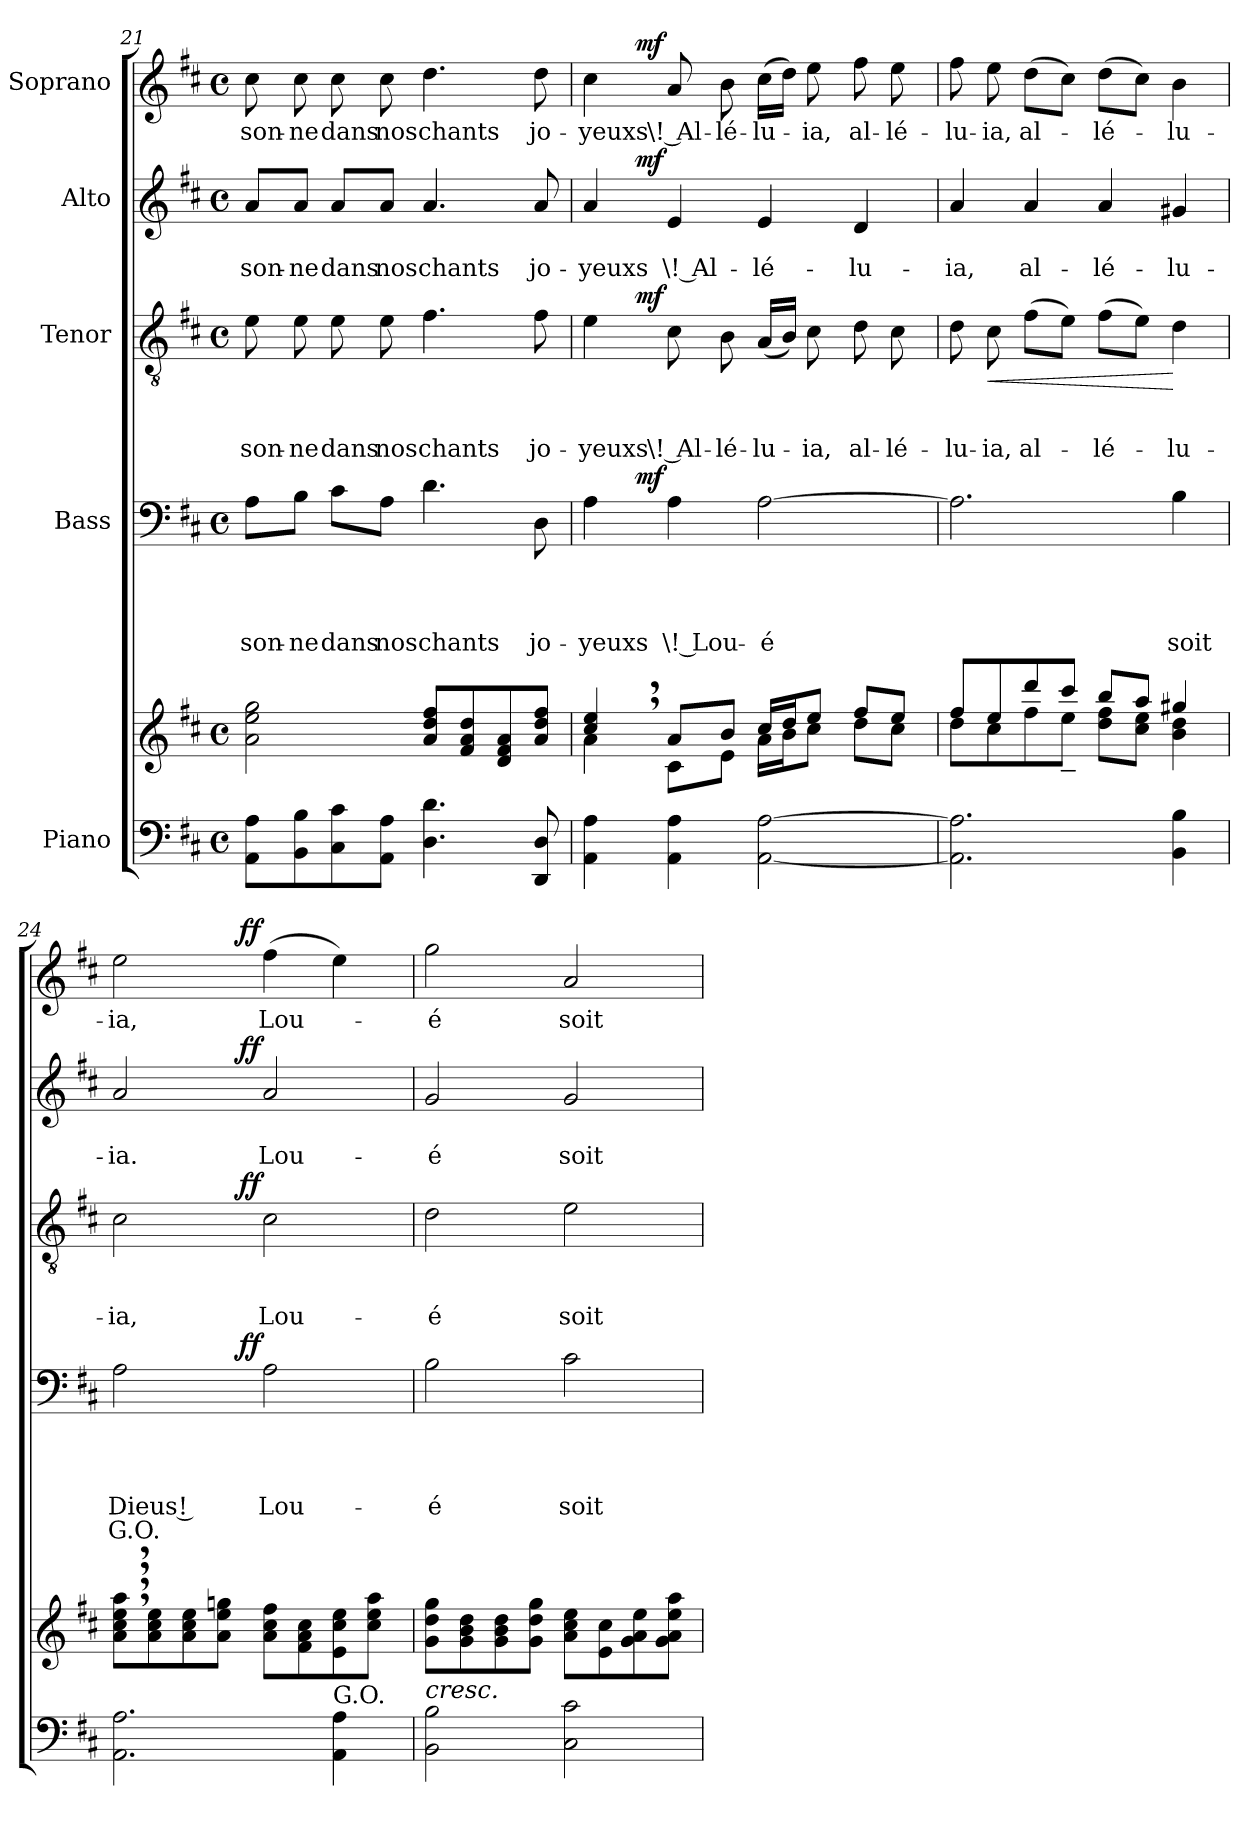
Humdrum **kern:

**kern	**kern	**kern	**text	**text	**text	**text	**text	**dynam	**kern	**text	**text	**text	**dynam	**kern	**text	**text	**dynam	**kern	**text	**dynam
*part5	*part5	*part4	*part4	*part4	*part4	*part4	*part4	*part4	*part3	*part3	*part3	*part3	*part3	*part2	*part2	*part2	*part2	*part1	*part1	*part1
*staff6	*staff5	*staff4	*staff4	*staff4	*staff4	*staff4	*staff4	*staff4	*staff3	*staff3	*staff3	*staff3	*staff3	*staff2	*staff2	*staff2	*staff2	*staff1	*staff1	*staff1
*I"Piano	*	*I"Bass	*	*	*	*	*	*	*I"Tenor	*	*	*	*	*I"Alto	*	*	*	*I"Soprano	*	*
*clefF4	*clefG2	*clefF4	*	*	*	*	*	*	*clefGv2	*	*	*	*	*clefG2	*	*	*	*clefG2	*	*
*k[f#c#]	*k[f#c#]	*k[f#c#]	*	*	*	*	*	*	*k[f#c#]	*	*	*	*	*k[f#c#]	*	*	*	*k[f#c#]	*	*
*D:	*D:	*D:	*	*	*	*	*	*	*D:	*	*	*	*	*D:	*	*	*	*D:	*	*
*M4/4	*M4/4	*M4/4	*	*	*	*	*	*	*M4/4	*	*	*	*	*M4/4	*	*	*	*M4/4	*	*
*met(c)	*met(c)	*met(c)	*	*	*	*	*	*	*met(c)	*	*	*	*	*met(c)	*	*	*	*met(c)	*	*
=21	=21	=21	=21	=21	=21	=21	=21	=21	=21	=21	=21	=21	=21	=21	=21	=21	=21	=21	=21	=21
!	!	!	!	!	!	!LO:LY:b	!	!	!	!	!	!LO:LY:b	!	!	!	!LO:LY:b	!	!	!LO:LY:b	!
8AA\ 8A\L	2a\ 2ee\ 2gg\	8A\L	.	.	.	-son-	.	.	8e\	.	.	-son-	.	8a/L	.	-son-	.	8cc#\	-son-	.
!	!	!	!	!	!	!LO:LY:b	!	!	!	!	!	!LO:LY:b	!	!	!	!LO:LY:b	!	!	!LO:LY:b	!
8BB\ 8B\	.	8B\J	.	.	.	-ne	.	.	8e\	.	.	-ne	.	8a/J	.	-ne	.	8cc#\	-ne	.
!	!	!	!	!	!	!LO:LY:b	!	!	!	!	!	!LO:LY:b	!	!	!	!LO:LY:b	!	!	!LO:LY:b	!
8C#\ 8c#\	.	8c#\L	.	.	.	dans	.	.	8e\	.	.	dans	.	8a/L	.	dans	.	8cc#\	dans	.
!	!	!	!	!	!	!LO:LY:b	!	!	!	!	!	!LO:LY:b	!	!	!	!LO:LY:b	!	!	!LO:LY:b	!
8AA\ 8A\J	.	8A\J	.	.	.	nos	.	.	8e\	.	.	nos	.	8a/J	.	nos	.	8cc#\	nos	.
!	!	!	!	!	!	!LO:LY:b	!	!	!	!	!	!LO:LY:b	!	!	!	!LO:LY:b	!	!	!LO:LY:b	!
4.D\ 4.d\	8a/ 8dd/ 8ff#/L	4.d\	.	.	.	chants	.	.	4.f#\	.	.	chants	.	4.a/	.	chants	.	4.dd\	chants	.
.	8f#/ 8a/ 8dd/	.	.	.	.	.	.	.	.	.	.	.	.	.	.	.	.	.	.	.
.	8d/ 8f#/ 8a/	.	.	.	.	.	.	.	.	.	.	.	.	.	.	.	.	.	.	.
!	!	!	!	!	!	!LO:LY:b	!	!	!	!	!	!LO:LY:b	!	!	!	!LO:LY:b	!	!	!LO:LY:b	!
8DD/ 8D/	8a/ 8dd/ 8ff#/J	8D\	.	.	.	jo-	.	.	8f#\	.	.	jo-	.	8a/	.	jo-	.	8dd\	jo-	.
=22	=22	=22	=22	=22	=22	=22	=22	=22	=22	=22	=22	=22	=22	=22	=22	=22	=22	=22	=22	=22
*	*^	*	*	*	*	*	*	*	*	*	*	*	*	*	*	*	*	*	*	*
!	!	!	!	!	!	!	!LO:LY:b	!	!	!	!	!	!LO:LY:b	!	!	!	!LO:LY:b	!	!	!LO:LY:b	!
*	*	*	*^	*	*	*	*	*	*	*^	*	*	*	*	*^	*	*	*	*^	*	*
4AA\ 4A\	4cc#/,> 4ee/,>	4a\	4A\	8ryy	.	.	.	-yeuxs	.	.	4e\	8ryy	.	.	-yeuxs	.	4a/	8ryy	.	-yeuxs	.	4cc#\	8ryy	-yeuxs	.
.	.	.	.	32ryy	.	.	.	.	.	.	.	32ryy	.	.	.	.	.	32ryy	.	.	.	.	32ryy	.	.
!	!	!	!	!	!	!	!	!	!	!LO:DY:a	!	!	!	!	!	!LO:DY:a	!	!	!	!	!LO:DY:a	!	!	!	!LO:DY:a
.	.	.	.	2ryy	.	.	.	.	.	mf	.	2ryy	.	.	.	mf	.	2ryy	.	.	mf	.	2ryy	.	mf
!	!	!	!	!	!	!	!	!LO:LY:b:rj	!	!	!	!	!	!	!LO:LY:b:rj	!	!	!	!	!LO:LY:b:rj	!	!	!	!LO:LY:b:rj	!
4AA\ 4A\	8a/L	8c#\L	4A\	.	.	.	.	\! Lou-	.	.	8c#\	.	.	.	\! Al-	.	4e/	.	.	\! Al-	.	8a/	.	\! Al-	.
!	!	!	!	!	!	!	!	!	!	!	!	!	!	!	!LO:LY:b	!	!	!	!	!	!	!	!	!LO:LY:b	!
.	8b/J	8e\J	.	.	.	.	.	.	.	.	8B\	.	.	.	-lé-	.	.	.	.	.	.	8b\	.	-lé-	.
!	!	!	!	!	!	!	!	!LO:LY:b	!	!	!	!	!	!	!LO:LY:b	!	!	!	!	!LO:LY:b	!	!	!	!LO:LY:b	!
[<2AA\ [<2A\	16cc#/LL	16a\LL	[<2A\	.	.	.	.	-é	.	.	(<16A/LL	.	.	.	-lu-	.	4e/	.	.	-lé-	.	(>16cc#\LL	.	-lu-	.
.	16dd/J	16b\J	.	.	.	.	.	.	.	.	16B/JJ)	.	.	.	.	.	.	.	.	.	.	16dd\JJ)	.	.	.
!	!	!	!	!	!	!	!	!	!	!	!	!	!	!	!LO:LY:b	!	!	!	!	!	!	!	!	!LO:LY:b	!
.	8ee/J	8cc#\J	.	.	.	.	.	.	.	.	8c#\	.	.	.	-ia,	.	.	.	.	.	.	8ee\	.	-ia,	.
.	.	.	.	4ryy	.	.	.	.	.	.	.	4ryy	.	.	.	.	.	4ryy	.	.	.	.	4ryy	.	.
!	!	!	!	!	!	!	!	!	!	!	!	!	!	!	!LO:LY:b	!	!	!	!	!LO:LY:b	!	!	!	!LO:LY:b	!
.	8ff#/L	8dd\L	.	.	.	.	.	.	.	.	8d\	.	.	.	al-	.	4d/	.	.	-lu-	.	8ff#\	.	al-	.
!	!	!	!	!	!	!	!	!	!	!	!	!	!	!	!LO:LY:b	!	!	!	!	!	!	!	!	!LO:LY:b	!
.	8ee/J	8cc#\J	.	.	.	.	.	.	.	.	8c#\	.	.	.	-lé-	.	.	.	.	.	.	8ee\	.	-lé-	.
.	.	.	.	16.ryy	.	.	.	.	.	.	.	16.ryy	.	.	.	.	.	16.ryy	.	.	.	.	16.ryy	.	.
!!LO:LB:g=z
=23	=23	=23	=23	=23	=23	=23	=23	=23	=23	=23	=23	=23	=23	=23	=23	=23	=23	=23	=23	=23	=23	=23	=23	=23	=23
!	!	!	!	!	!	!	!	!	!	!	!	!	!	!	!LO:LY:b	!	!	!	!	!LO:LY:b	!	!	!	!LO:LY:b	!
*	*	*	*v	*v	*	*	*	*	*	*	*	*	*	*	*	*	*v	*v	*	*	*	*v	*v	*	*
*	*	*	*	*	*	*	*	*	*	*v	*v	*	*	*	*	*	*	*	*	*	*	*
2.AA\] 2.A\]	8ff#/L	8dd\L	2.A\]	.	.	.	.	.	.	8d\	.	.	-lu-	.	4a/	.	-ia,	.	8ff#\	-lu-	.
!	!	!	!	!	!	!	!	!	!	!	!	!	!LO:LY:b	!LO:HP:b	!	!	!	!	!	!LO:LY:b	!
.	8ee/	8cc#\	.	.	.	.	.	.	.	8c#\	.	.	-ia,	<	.	.	.	.	8ee\	-ia,	.
!	!	!	!	!	!	!	!	!	!	!	!	!	!LO:LY:b	!	!	!	!LO:LY:b	!	!	!LO:LY:b	!
.	8ddd/	8ff#\	.	.	.	.	.	.	.	(>8f#\L	.	.	al-	.	4a/	.	al-	.	(>8dd\L	al-	.
.	8ccc#/J	8ee~<\J	.	.	.	.	.	.	.	8e\J)	.	.	.	.	.	.	.	.	8cc#\J)	.	.
!	!	!	!	!	!	!	!	!	!	!	!	!	!LO:LY:b	!	!	!	!LO:LY:b	!	!	!LO:LY:b	!
.	8bb/L	8dd\ 8ff#\L	.	.	.	.	.	.	.	(>8f#\L	.	.	-lé-	.	4a/	.	-lé-	.	(>8dd\L	-lé-	.
.	8aa/J	8cc#\ 8ee\J	.	.	.	.	.	.	.	8e\J)	.	.	.	.	.	.	.	.	8cc#\J)	.	.
!	!	!	!	!	!	!	!LO:LY:b	!	!	!	!	!	!LO:LY:b	!	!	!	!LO:LY:b	!	!	!LO:LY:b	!
4BB\ 4B\	4gg#X/	4b\ 4dd\	4B\	.	.	.	soit	.	.	4d\	.	.	-lu-	[	4g#X/	.	-lu-	.	4b\	-lu-	.
=24	=24	=24	=24	=24	=24	=24	=24	=24	=24	=24	=24	=24	=24	=24	=24	=24	=24	=24	=24	=24	=24
!	!	!	!	!	!	!	!LO:LY:b	!LO:LY:b	!	!	!	!	!LO:LY:b	!	!	!	!LO:LY:b	!	!	!LO:LY:b	!
*	*v	*v	*^	*	*	*	*	*	*	*^	*	*	*	*	*^	*	*	*	*^	*	*
2.AA\ 2.A\	8a\,> 8cc#\,> 8ee\,> 8aa\,>L	2A\	4..ryy	.	.	.	Dieus !	G.O.	.	2c#\	4..ryy	.	.	-ia,	.	2a/	4..ryy	.	-ia.	.	2ee\	4..ryy	-ia,	.
.	8a\ 8cc#\ 8ee\	.	.	.	.	.	.	.	.	.	.	.	.	.	.	.	.	.	.	.	.	.	.	.
.	8a\ 8cc#\ 8ee\	.	.	.	.	.	.	.	.	.	.	.	.	.	.	.	.	.	.	.	.	.	.	.
.	8a\ 8ee\ 8ggni\J	.	.	.	.	.	.	.	.	.	.	.	.	.	.	.	.	.	.	.	.	.	.	.
!	!	!	!	!	!	!	!	!	!LO:DY:a	!	!	!	!	!	!LO:DY:a	!	!	!	!	!LO:DY:a	!	!	!	!LO:DY:a
.	.	.	2ryy	.	.	.	.	.	ff	.	2ryy	.	.	.	ff	.	2ryy	.	.	ff	.	2ryy	.	ff
!	!	!	!	!	!	!	!LO:LY:b	!	!	!	!	!	!	!LO:LY:b	!	!	!	!	!LO:LY:b	!	!	!	!LO:LY:b	!
.	8a\ 8cc#\ 8ff#\L	2A\	.	.	.	.	Lou-	.	.	2c#\	.	.	.	Lou-	.	2a/	.	.	Lou-	.	(>4ff#\	.	Lou-	.
.	8f#\ 8a\ 8cc#\	.	.	.	.	.	.	.	.	.	.	.	.	.	.	.	.	.	.	.	.	.	.	.
!LO:TX:a:t=G.O.	!	!	!	!	!	!	!	!	!	!	!	!	!	!	!	!	!	!	!	!	!	!	!	!
4AA\ 4A\	8e\ 8cc#\ 8ee\	.	.	.	.	.	.	.	.	.	.	.	.	.	.	.	.	.	.	.	4ee\)	.	.	.
.	8cc#\ 8ee\ 8aa\J	.	.	.	.	.	.	.	.	.	.	.	.	.	.	.	.	.	.	.	.	.	.	.
.	.	.	16ryy	.	.	.	.	.	.	.	16ryy	.	.	.	.	.	16ryy	.	.	.	.	16ryy	.	.
=25	=25	=25	=25	=25	=25	=25	=25	=25	=25	=25	=25	=25	=25	=25	=25	=25	=25	=25	=25	=25	=25	=25	=25	=25
!LO:TX:a:i:t=cresc.	!	!	!	!	!	!	!	!	!	!	!	!	!	!	!	!	!	!	!	!	!	!	!	!
!	!	!	!	!	!	!	!LO:LY:b	!	!	!	!	!	!	!LO:LY:b	!	!	!	!	!LO:LY:b	!	!	!	!LO:LY:b	!
*	*	*v	*v	*	*	*	*	*	*	*	*	*	*	*	*	*v	*v	*	*	*	*v	*v	*	*
*	*	*	*	*	*	*	*	*	*v	*v	*	*	*	*	*	*	*	*	*	*	*
2BB\ 2B\	8g\ 8dd\ 8gg\L	2B\	.	.	.	-é	.	.	2d\	.	.	-é	.	2g/	.	-é	.	2gg\	-é	.
.	8g\ 8b\ 8dd\	.	.	.	.	.	.	.	.	.	.	.	.	.	.	.	.	.	.	.
.	8g\ 8b\ 8dd\	.	.	.	.	.	.	.	.	.	.	.	.	.	.	.	.	.	.	.
.	8g\ 8dd\ 8gg\J	.	.	.	.	.	.	.	.	.	.	.	.	.	.	.	.	.	.	.
!	!	!	!	!	!	!LO:LY:b	!	!	!	!	!	!LO:LY:b	!	!	!	!LO:LY:b	!	!	!LO:LY:b	!
2C#\ 2c#\	8a\ 8cc#\ 8ee\L	2c#\	.	.	.	soit	.	.	2e\	.	.	soit	.	2g/	.	soit	.	2a/	soit	.
.	8e\ 8cc#\	.	.	.	.	.	.	.	.	.	.	.	.	.	.	.	.	.	.	.
.	8g\ 8a\ 8ee\	.	.	.	.	.	.	.	.	.	.	.	.	.	.	.	.	.	.	.
.	8g\ 8a\ 8ee\ 8aa\J	.	.	.	.	.	.	.	.	.	.	.	.	.	.	.	.	.	.	.
=	=	=	=	=	=	=	=	=	=	=	=	=	=	=	=	=	=	=	=	=
*-	*-	*-	*-	*-	*-	*-	*-	*-	*-	*-	*-	*-	*-	*-	*-	*-	*-	*-	*-	*-
